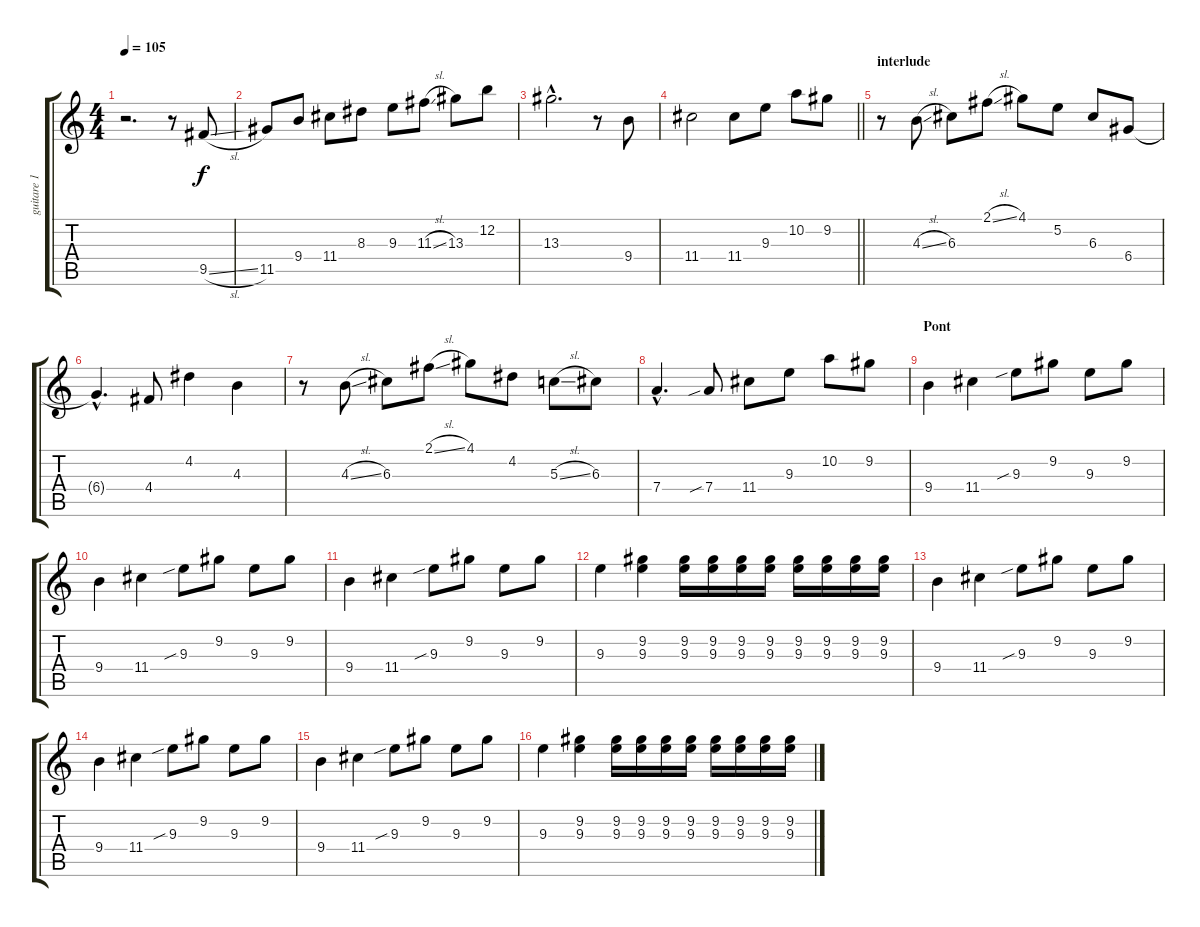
\track ("guitare 1" "guitare 1") {instrument electricguitarjazz}
\staff {score tabs}
\tuning (E4 B3 G3 D3 A2 E2) {hide}
\ts (4 4)
\tempo 105
\clef g2
\ks c
r.2{d dy f} r.8 9.5{sl}.8 |
11.5.8 9.4.8 11.4.8 8.3.8 9.3.8 11.3{sl}.8 13.3.8 12.2.8 |
13.3{hac}.2{d} r.8 9.4.8 |
\barLineRight lightlight
11.4.2 11.4.8 9.3.8 10.2.8 9.2.8 |
\section ("" "interlude")
r.8 4.3{sl}.8 6.3.8 2.1{sl}.8 4.1.8 5.2.8 6.3.8 6.4.8 |
6.4{hac t}.4{d} 4.4.8 4.2.4 4.3.4 |
r.8 4.3{sl}.8 6.3.8 2.1{sl}.8 4.1.8 4.2.8 5.3{sl}.8 6.3.8 |
7.4{hac}.4{d} 7.4{sib}.8 11.4.8 9.3.8 10.2.8 9.2.8 |
\section ("" "Pont")
9.4.4 11.4.4 9.3{sib}.8 9.2.8 9.3.8 9.2.8 |
9.4.4 11.4.4 9.3{sib}.8 9.2.8 9.3.8 9.2.8 |
9.4.4 11.4.4 9.3{sib}.8 9.2.8 9.3.8 9.2.8 |
9.3.4 (9.2 9.3).4 (9.2 9.3).16 (9.2 9.3).16 (9.2 9.3).16 (9.2 9.3).16 (9.2 9.3).16 (9.2 9.3).16 (9.2 9.3).16 (9.2 9.3).16 |
9.4.4 11.4.4 9.3{sib}.8 9.2.8 9.3.8 9.2.8 |
9.4.4 11.4.4 9.3{sib}.8 9.2.8 9.3.8 9.2.8 |
9.4.4 11.4.4 9.3{sib}.8 9.2.8 9.3.8 9.2.8 |
9.3.4 (9.2 9.3).4 (9.2 9.3).16 (9.2 9.3).16 (9.2 9.3).16 (9.2 9.3).16 (9.2 9.3).16 (9.2 9.3).16 (9.2 9.3).16 (9.2 9.3).16
